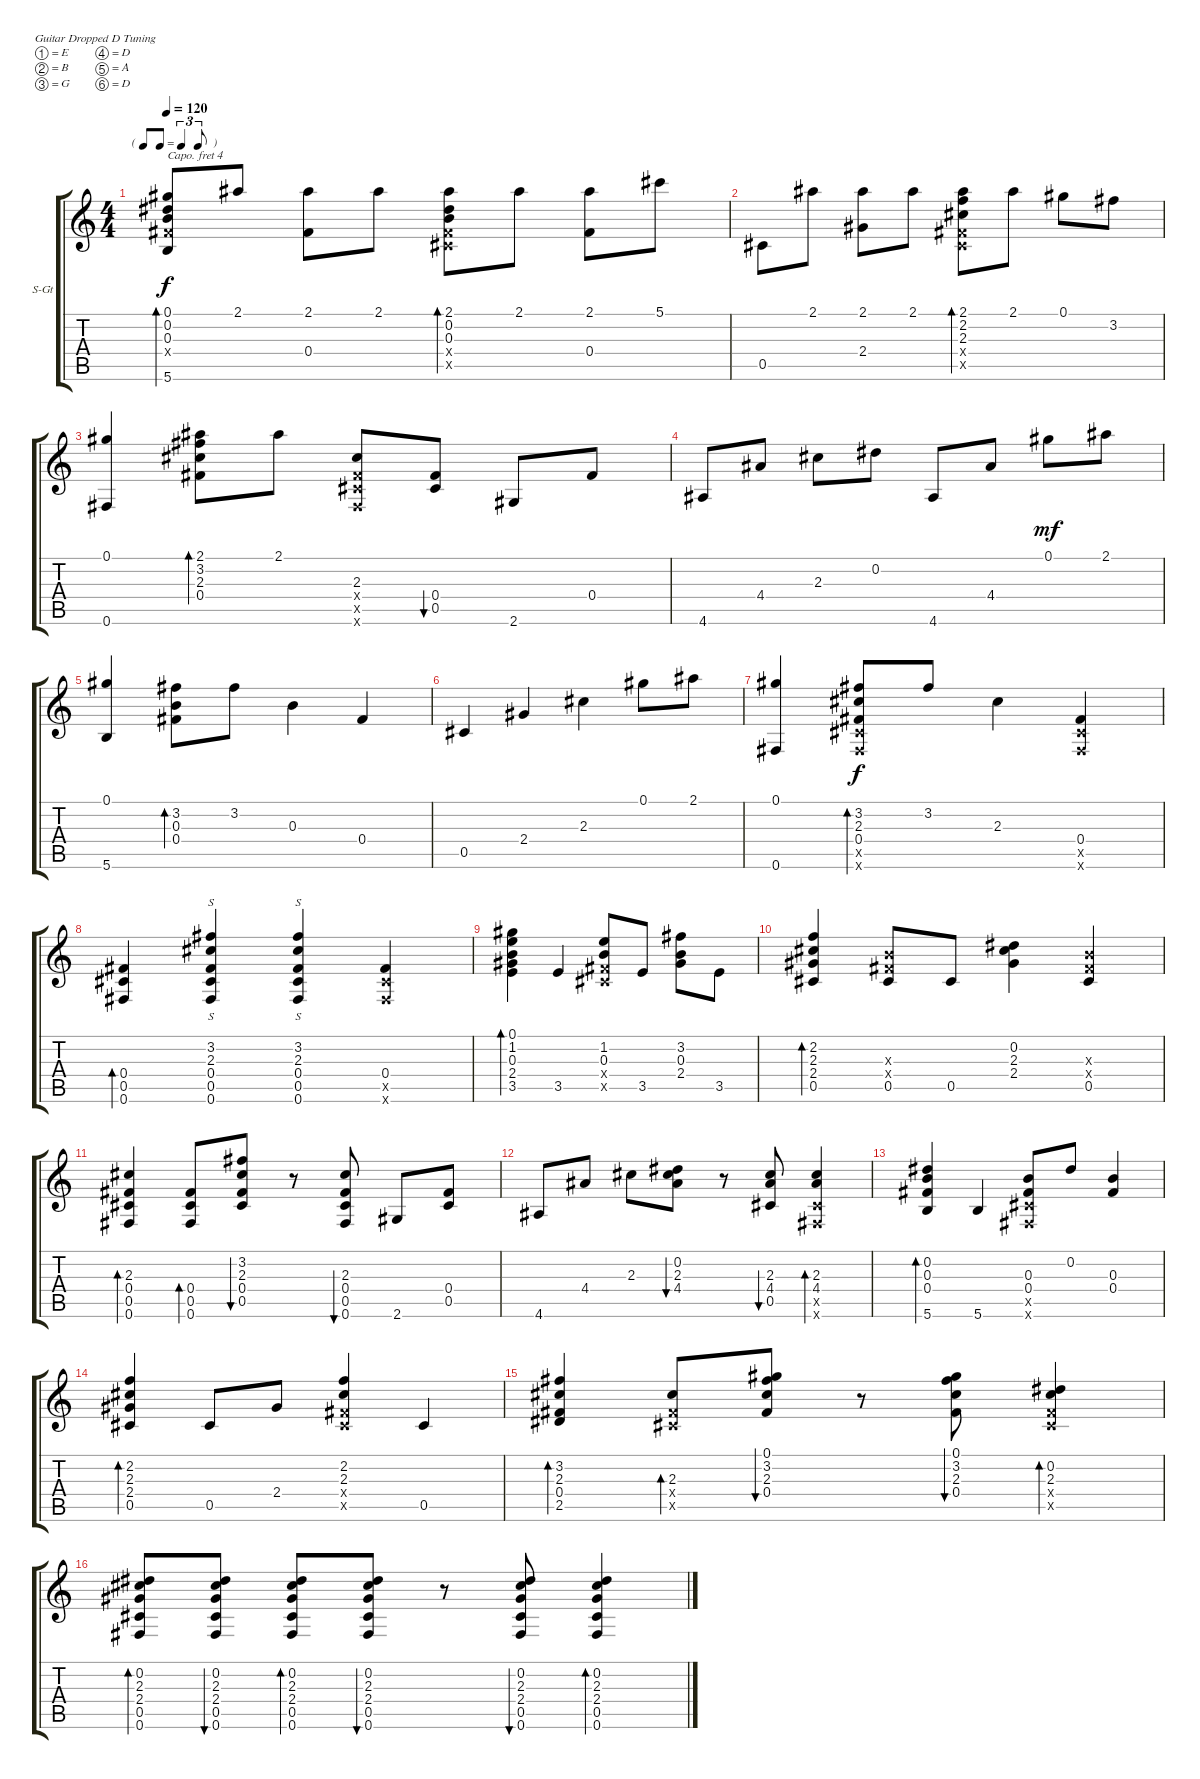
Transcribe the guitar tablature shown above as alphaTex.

\defaultSystemsLayout 4
\bracketExtendMode groupsimilarinstruments
\firstSystemTrackNameOrientation horizontal
\otherSystemsTrackNameOrientation horizontal
\track ("Guitar 1" "S-Gt") {instrument acousticguitarsteel}
\staff {score tabs}
\capo 4
\tuning (E4 B3 G3 D3 A2 D2)
\ts (4 4)
\tf triplet8th
\tempo 120
\clef g2
\ks c
(0.1 5.6 0.4{x} 0.3 0.2).8{bd 30 dy f} 2.1.8 (2.1 0.4).8 2.1.8 (2.1 0.3 0.2 0.4{x} 0.5{x}).8{bd 30} 2.1.8 (0.4 2.1).8 5.1.8 |
0.5.8 2.1.8 (2.1 2.4).8 2.1.8 (2.1 2.3 2.2 0.4{x} 0.5{x}).8{bd 30} 2.1.8 0.1.8 3.2.8 |
(0.1 0.6).4 (2.1 0.4 3.2 2.3).8{bd 30} 2.1.8 (2.3 0.4{x} 0.5{x} 0.6{x}).8 (0.5 0.4).8{bu 125} 2.6.8 0.4.8 |
4.6.8 4.4.8 2.3.8 0.2.8 4.6.8 4.4.8 0.1.8{dy mf} 2.1.8 |
(0.1 5.6).4 (3.2 0.3 0.4).8{bd 30} 3.2.8 0.3.4 0.4.4 |
0.5.4 2.4.4 2.3.4 0.1.8 2.1.8 |
(0.1 0.6).4 (3.2 2.3 0.4 0.5{x} 0.6{x}).8{bd 119 dy f} 3.2.8 2.3.4 (0.4 0.5{x} 0.6{x}).4 |
(0.6 0.5 0.4).4{bd 118} (0.6 0.5 0.4 3.2 2.3).4{s} (2.3 3.2 0.4 0.5 0.6).4{s} (0.6{x} 0.5{x} 0.4).4 |
(3.5 2.4 0.3 1.2 0.1).4{bd 240} 3.5.4 (0.5{x} 0.4{x} 0.3 1.2).8 3.5.8 (3.2 0.3 2.4).8 3.5.8 |
(2.3 2.2 2.4 0.5).4{bd 240} (0.3{x} 0.4{x} 0.5).8 0.5.8 (0.2 2.3 2.4).4 (0.4{x} 0.3{x} 0.5).4 |
(0.6 0.5 0.4 2.3).4{bd 240} (0.6 0.5 0.4).8{bd 30} (3.2 2.3 0.4 0.5).8{bu 30} r.8 (2.3 0.4 0.5 0.6).8{bu 30} 2.6.8 (0.4 0.5).8 |
4.6.8 4.4.8 2.3.8 (0.2 2.3 4.4).8{bu 117} r.8 (2.3 4.4 0.5).8{bu 30} (4.4 0.5{x} 0.6{x} 2.3).4{bd 30} |
(5.6 0.4 0.3 0.2).4{bd 240} 5.6.4 (0.6{x} 0.5{x} 0.4 0.3).8 0.2.8 (0.3 0.4).4 |
(0.5 2.4 2.3 2.2).4{bd 240} 0.5.8 2.4.8 (0.5{x} 0.4{x} 2.3 2.2).4 0.5.4 |
(2.5 0.4 2.3 3.2).4{bd 240} (0.5{x} 0.4{x} 2.3).8{bd 30} (0.1 3.2 2.3 0.4).8{bu 30} r.8 (0.1 3.2 2.3 0.4).8{bu 30} (0.2 2.3 0.4{x} 0.5{x}).4{bd 30} |
(0.6 0.5 2.4 2.3 0.2).8{bd 30} (0.2 2.3 2.4 0.5 0.6).8{bu 30} (0.6 0.5 2.4 2.3 0.2).8{bd 30} (0.2 2.3 2.4 0.5 0.6).8{bu 30} r.8 (0.6 0.5 2.4 2.3 0.2).8{bu 30} (0.2 2.3 2.4 0.5 0.6).4{bd 30}
